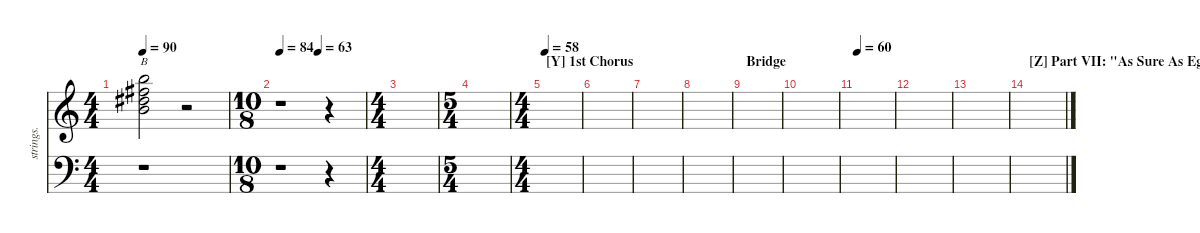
\defaultSystemsLayout 4
\hideDynamics
\bracketExtendMode nobrackets
\track ("Strings" "strings.") {instrument stringensemble2}
\staff {score}
\tuning (E4 B3 G3 D3 A2 E2)
\chord ("B" 19 x x x x x) {firstfret 19 showdiagram false showfingering false}
\ts (4 4)
\beaming (8 2 2 2 2)
\tempo 90
\clef g2
\ks c
(19.1 14.1{acc #} 11.1{acc #} 7.1).2{ch "B" dy mf} r.2 |
\ts (10 8)
\beaming (8 3 3 3 1)
\tempo 84
\tempo (63 0.45)
r.1 r.4 |
\ts (4 4)
\beaming (8 2 2 2 2)
|
\ts (5 4)
\beaming (8 6 4)
|
\ts (4 4)
\beaming (8 2 2 2 2)
\section ("Y" "1st Chorus")
\tempo 58
|
|
|
|
\section ("" "Bridge")
|
|
\tempo 60
|
|
|
\section ("Z" "Part VII: \"As Sure As Eggs Is Eggs (Aching Men's Feet)\"")
|
|
\staff {score}
\tuning (G2 D2 A1 E1 B0)
\clef f4
\ottava regular
\simile none
\ks c
r.1{dy mf} |
r.1 r.4 |
|
|
|
|
|
|
|
|
|
|
|
|
|
